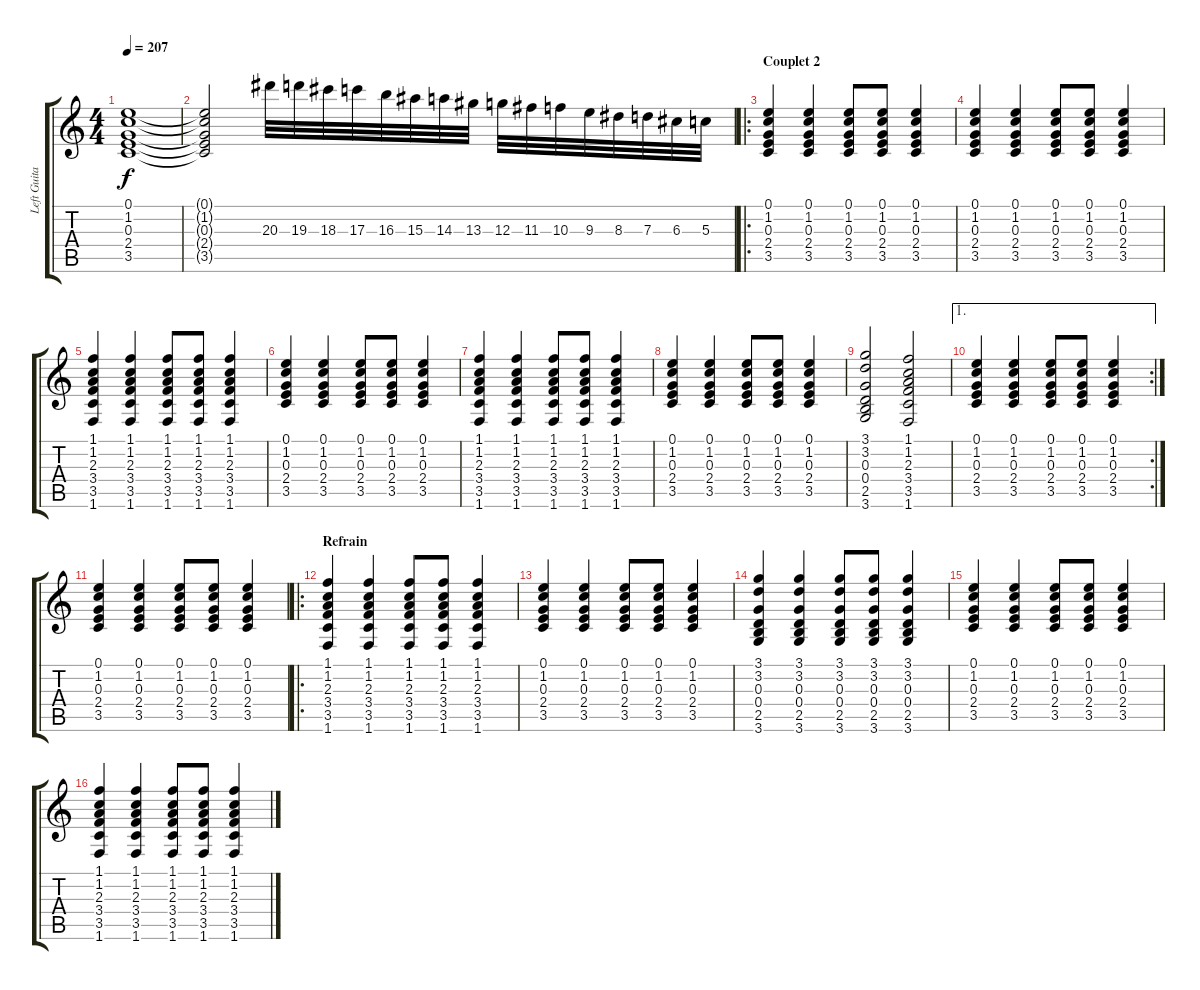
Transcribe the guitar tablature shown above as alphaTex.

\track ("Left Guitar" "Left Guita") {instrument distortionguitar}
\staff {score tabs}
\tuning (E4 B3 G3 D3 A2 E2) {hide}
\ts (4 4)
\tempo 207
\clef g2
\ks c
(0.1{t} 1.2{t} 0.3{t} 2.4{t} 3.5{t}).1{dy f} |
(0.1{t} 1.2{t} 0.3{t} 2.4{t} 3.5{t}).2 20.3.32{volume 13} 19.3.32 18.3.32 17.3.32 16.3.32 15.3.32 14.3.32 13.3.32 12.3.32 11.3.32 10.3.32 9.3.32 8.3.32 7.3.32 6.3.32 5.3.32 |
\ro
\section ("" "Couplet 2")
(0.1 1.2 0.3 2.4 3.5).4 (0.1 1.2 0.3 2.4 3.5).4 (0.1 1.2 0.3 2.4 3.5).8 (0.1 1.2 0.3 2.4 3.5).8 (0.1 1.2 0.3 2.4 3.5).4 |
(0.1 1.2 0.3 2.4 3.5).4 (0.1 1.2 0.3 2.4 3.5).4 (0.1 1.2 0.3 2.4 3.5).8 (0.1 1.2 0.3 2.4 3.5).8 (0.1 1.2 0.3 2.4 3.5).4 |
(1.1 1.2 2.3 3.4 3.5 1.6).4 (1.1 1.2 2.3 3.4 3.5 1.6).4 (1.1 1.2 2.3 3.4 3.5 1.6).8 (1.1 1.2 2.3 3.4 3.5 1.6).8 (1.1 1.2 2.3 3.4 3.5 1.6).4 |
(0.1 1.2 0.3 2.4 3.5).4 (0.1 1.2 0.3 2.4 3.5).4 (0.1 1.2 0.3 2.4 3.5).8 (0.1 1.2 0.3 2.4 3.5).8 (0.1 1.2 0.3 2.4 3.5).4 |
(1.1 1.2 2.3 3.4 3.5 1.6).4 (1.1 1.2 2.3 3.4 3.5 1.6).4 (1.1 1.2 2.3 3.4 3.5 1.6).8 (1.1 1.2 2.3 3.4 3.5 1.6).8 (1.1 1.2 2.3 3.4 3.5 1.6).4 |
(0.1 1.2 0.3 2.4 3.5).4 (0.1 1.2 0.3 2.4 3.5).4 (0.1 1.2 0.3 2.4 3.5).8 (0.1 1.2 0.3 2.4 3.5).8 (0.1 1.2 0.3 2.4 3.5).4 |
(3.1 3.2 0.3 0.4 2.5 3.6).2 (1.1 1.2 2.3 3.4 3.5 1.6).2 |
\ae 1
\rc 2
(0.1 1.2 0.3 2.4 3.5).4 (0.1 1.2 0.3 2.4 3.5).4 (0.1 1.2 0.3 2.4 3.5).8 (0.1 1.2 0.3 2.4 3.5).8 (0.1 1.2 0.3 2.4 3.5).4 |
(0.1 1.2 0.3 2.4 3.5).4 (0.1 1.2 0.3 2.4 3.5).4 (0.1 1.2 0.3 2.4 3.5).8 (0.1 1.2 0.3 2.4 3.5).8 (0.1 1.2 0.3 2.4 3.5).4 |
\ro
\section ("" "Refrain")
(1.1 1.2 2.3 3.4 3.5 1.6).4 (1.1 1.2 2.3 3.4 3.5 1.6).4 (1.1 1.2 2.3 3.4 3.5 1.6).8 (1.1 1.2 2.3 3.4 3.5 1.6).8 (1.1 1.2 2.3 3.4 3.5 1.6).4 |
(0.1 1.2 0.3 2.4 3.5).4 (0.1 1.2 0.3 2.4 3.5).4 (0.1 1.2 0.3 2.4 3.5).8 (0.1 1.2 0.3 2.4 3.5).8 (0.1 1.2 0.3 2.4 3.5).4 |
(3.1 3.2 0.3 0.4 2.5 3.6).4 (3.1 3.2 0.3 0.4 2.5 3.6).4 (3.1 3.2 0.3 0.4 2.5 3.6).8 (3.1 3.2 0.3 0.4 2.5 3.6).8 (3.1 3.2 0.3 0.4 2.5 3.6).4 |
(0.1 1.2 0.3 2.4 3.5).4 (0.1 1.2 0.3 2.4 3.5).4 (0.1 1.2 0.3 2.4 3.5).8 (0.1 1.2 0.3 2.4 3.5).8 (0.1 1.2 0.3 2.4 3.5).4 |
(1.1 1.2 2.3 3.4 3.5 1.6).4 (1.1 1.2 2.3 3.4 3.5 1.6).4 (1.1 1.2 2.3 3.4 3.5 1.6).8 (1.1 1.2 2.3 3.4 3.5 1.6).8 (1.1 1.2 2.3 3.4 3.5 1.6).4
